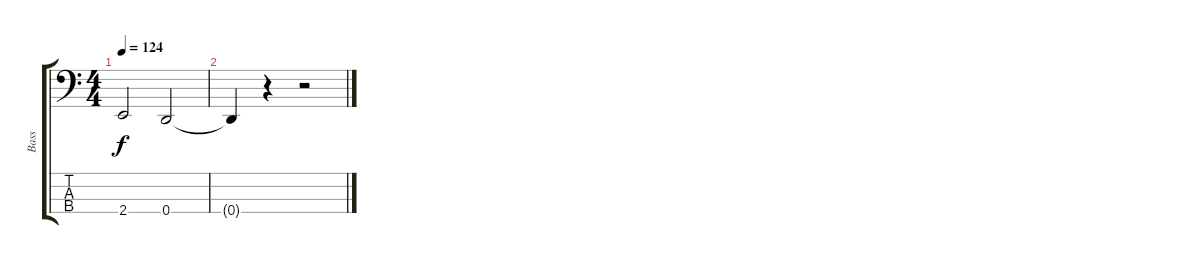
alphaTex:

\track ("Bass" "Bass") {instrument electricbasspick}
\staff {score tabs}
\tuning (F2 C2 G1 D1) {hide}
\ts (4 4)
\tempo 124
\clef f4
\ks c
2.4{t}.2{dy f} 0.4.2 |
0.4{t}.4 r.4 r.2
